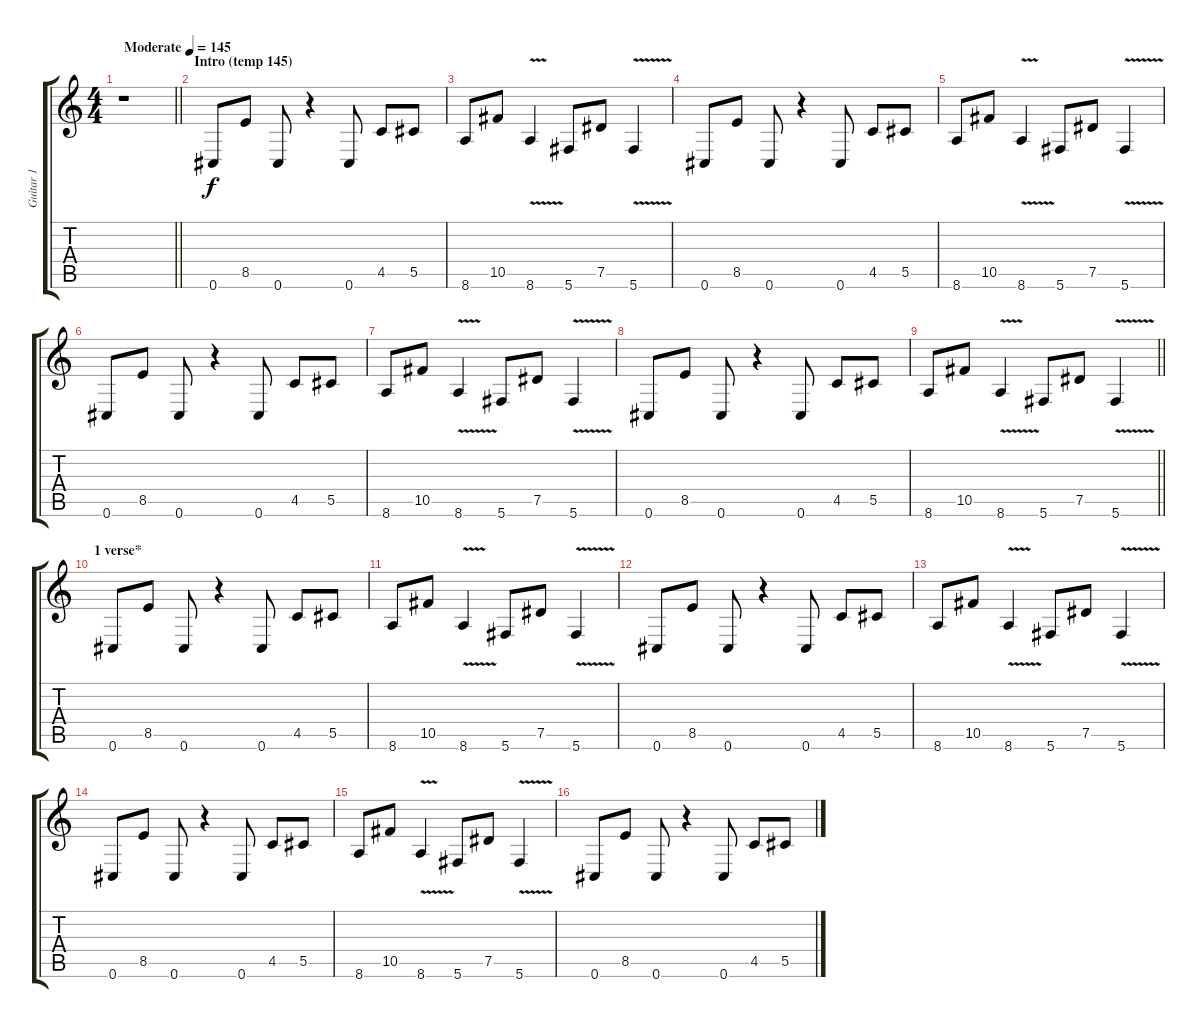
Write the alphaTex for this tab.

\track ("Guitar 1" "Guitar 1") {instrument distortionguitar}
\staff {score tabs}
\tuning (Eb4 Bb3 Gb3 Db3 Ab2 Db2) {hide}
\ts (4 4)
\tempo (145 "Moderate")
\clef g2
\barLineRight lightlight
\ks c
r.1{dy f instrument distortionguitar} |
\section ("" "Intro (temp 145)")
0.6.8 8.5.8 0.6.8 r.4 0.6.8 4.5.8 5.5.8 |
8.6.8 10.5.8 8.6{v}.4 5.6.8 7.5.8 5.6{v}.4 |
0.6.8 8.5.8 0.6.8 r.4 0.6.8 4.5.8 5.5.8 |
8.6.8 10.5.8 8.6{v}.4 5.6.8 7.5.8 5.6{v}.4 |
0.6.8 8.5.8 0.6.8 r.4 0.6.8 4.5.8 5.5.8 |
8.6.8 10.5.8 8.6{v}.4 5.6.8 7.5.8 5.6{v}.4 |
0.6.8 8.5.8 0.6.8 r.4 0.6.8 4.5.8 5.5.8 |
\barLineRight lightlight
8.6.8 10.5.8 8.6{v}.4 5.6.8 7.5.8 5.6{v}.4 |
\section ("" "1 verse*")
0.6.8 8.5.8 0.6.8 r.4 0.6.8 4.5.8 5.5.8 |
8.6.8 10.5.8 8.6{v}.4 5.6.8 7.5.8 5.6{v}.4 |
0.6.8 8.5.8 0.6.8 r.4 0.6.8 4.5.8 5.5.8 |
8.6.8 10.5.8 8.6{v}.4 5.6.8 7.5.8 5.6{v}.4 |
0.6.8 8.5.8 0.6.8 r.4 0.6.8 4.5.8 5.5.8 |
8.6.8 10.5.8 8.6{v}.4 5.6.8 7.5.8 5.6{v}.4 |
0.6.8 8.5.8 0.6.8 r.4 0.6.8 4.5.8 5.5.8
